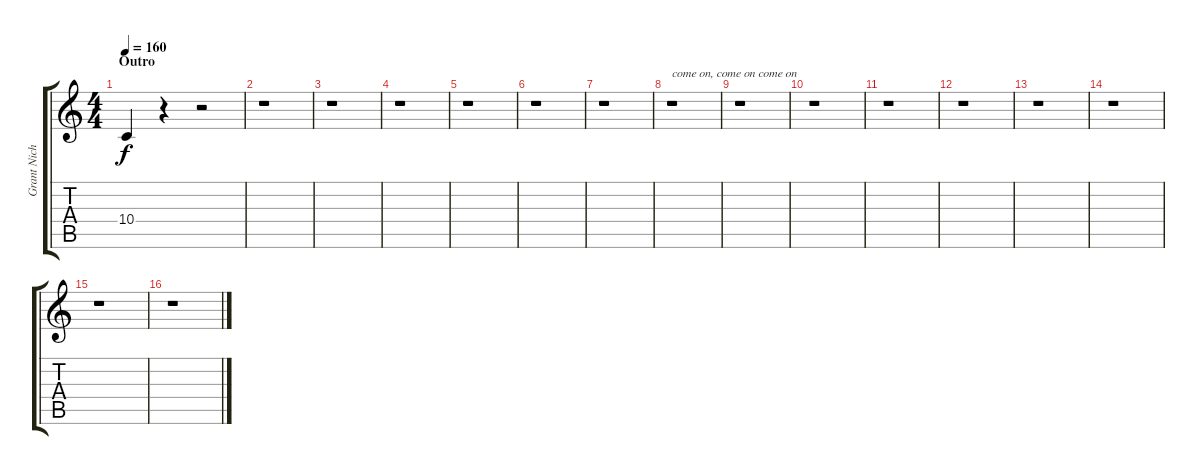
\track ("Grant Nicholas (Vocals)" "Grant Nich") {instrument clarinet}
\staff {score tabs}
\tuning (E4 B3 G3 D3 A2 E2) {hide}
\ts (4 4)
\section ("" "Outro")
\tempo 160
\clef g2
\ks c
10.4{t}.4{dy f} r.4 r.2 |
r.1 |
r.1 |
r.1 |
r.1 |
r.1 |
r.1 |
r.1{txt "come on, come on come on"} |
r.1 |
r.1 |
r.1 |
r.1 |
r.1 |
r.1 |
r.1 |
r.1
